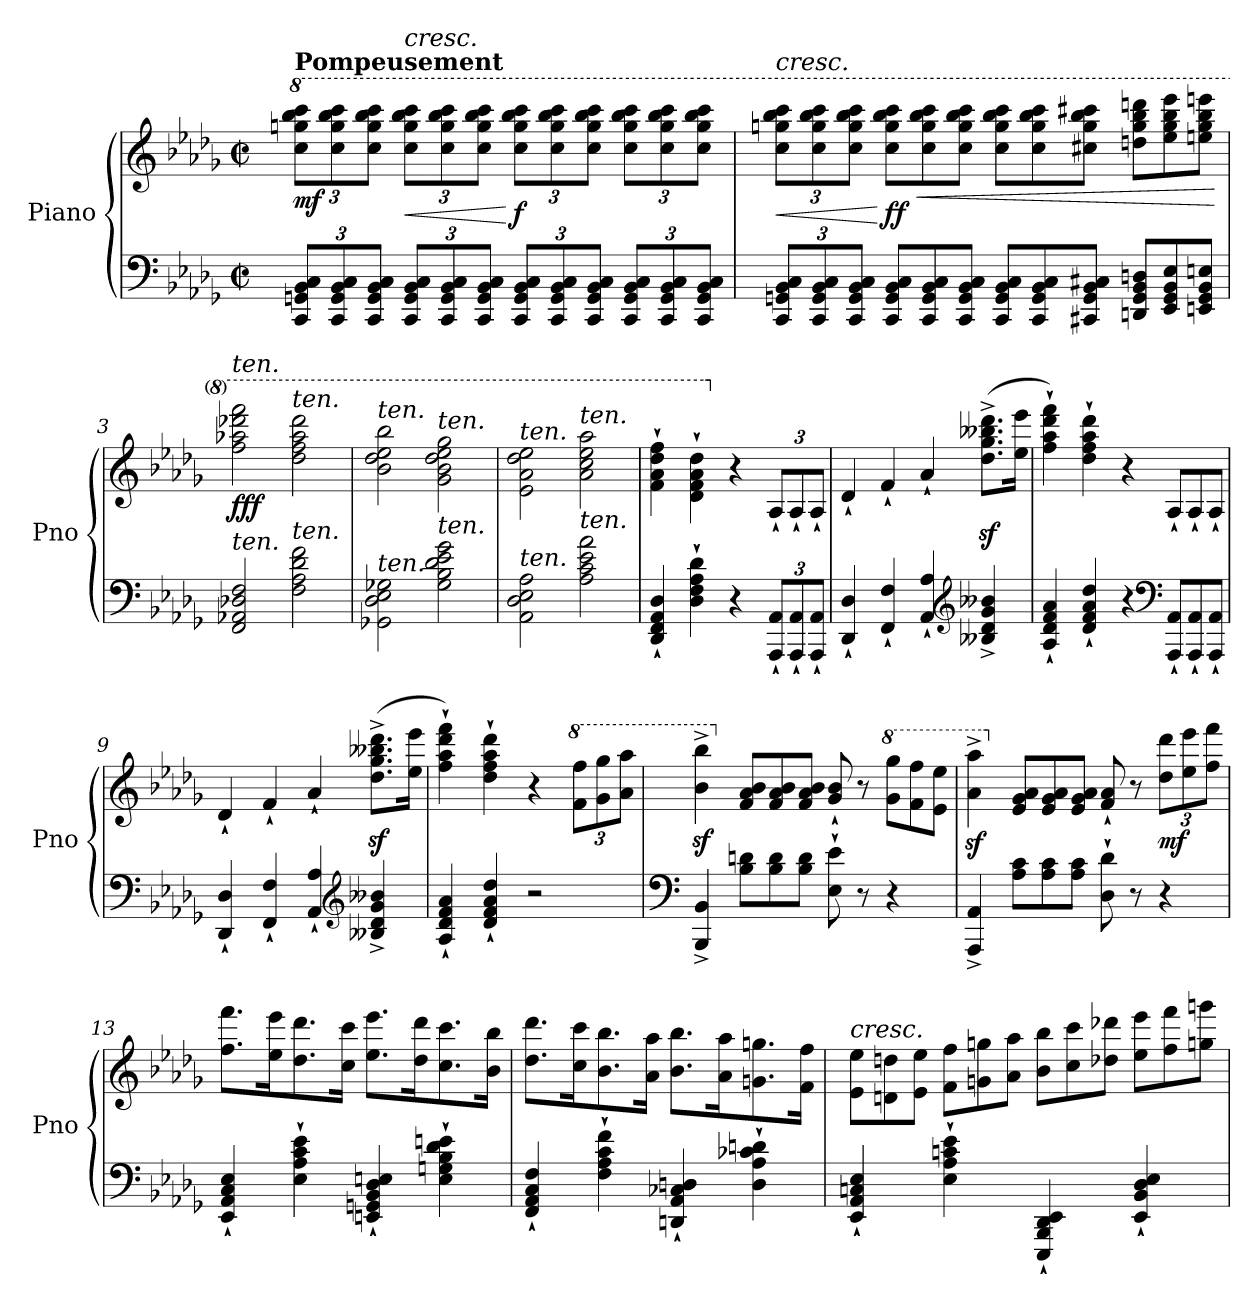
**kern	**kern	**dynam
*part1	*part1	*part1
*staff2	*staff1	*staff1/2
*I"Piano	*	*
*I'Pno	*	*
*clefF4	*clefG2	*
*k[b-e-a-d-g-]	*k[b-e-a-d-g-]	*
*M2/2	*M2/2	*
*met(c|)	*met(c|)	*
*Xbrackettup	*	*
*	*8va	*
*	*Xbrackettup	*
=1	=1	=1
!	!LO:TX:a:B:t=Pompeusement	!
!	!	!LO:DY:b
12CC/ 12GGn/ 12BB-/ 12C/L	12ccc\ 12gggn\ 12bbb-\ 12cccc\L	mf
12CC/ 12GG/ 12BB-/ 12C/	12ccc\ 12ggg\ 12bbb-\ 12cccc\	.
12CC/ 12GG/ 12BB-/ 12C/J	12ccc\ 12ggg\ 12bbb-\ 12cccc\J	.
!	!LO:TX:a:i:t=cresc.	!
!	!	!LO:HP:b
12CC/ 12GG/ 12BB-/ 12C/L	12ccc\ 12ggg\ 12bbb-\ 12cccc\L	<
12CC/ 12GG/ 12BB-/ 12C/	12ccc\ 12ggg\ 12bbb-\ 12cccc\	.
12CC/ 12GG/ 12BB-/ 12C/J	12ccc\ 12ggg\ 12bbb-\ 12cccc\J	.
!	!	!LO:DY:n=1:b
12CC/ 12GG/ 12BB-/ 12C/L	12ccc\ 12ggg\ 12bbb-\ 12cccc\L	[ f
12CC/ 12GG/ 12BB-/ 12C/	12ccc\ 12ggg\ 12bbb-\ 12cccc\	.
12CC/ 12GG/ 12BB-/ 12C/J	12ccc\ 12ggg\ 12bbb-\ 12cccc\J	.
12CC/ 12GG/ 12BB-/ 12C/L	12ccc\ 12ggg\ 12bbb-\ 12cccc\L	.
12CC/ 12GG/ 12BB-/ 12C/	12ccc\ 12ggg\ 12bbb-\ 12cccc\	.
12CC/ 12GG/ 12BB-/ 12C/J	12ccc\ 12ggg\ 12bbb-\ 12cccc\J	.
=2	=2	=2
!	!LO:TX:a:i:t=cresc.	!
!	!	!LO:HP:b
12CC/ 12GGn/ 12BB-/ 12C/L	12ccc\ 12gggn\ 12bbb-\ 12cccc\L	<
12CC/ 12GG/ 12BB-/ 12C/	12ccc\ 12ggg\ 12bbb-\ 12cccc\	.
12CC/ 12GG/ 12BB-/ 12C/J	12ccc\ 12ggg\ 12bbb-\ 12cccc\J	.
*Xtuplet	*Xtuplet	*
!	!	!LO:DY:n=1:b
12CC/ 12GG/ 12BB-/ 12C/L	12ccc\ 12ggg\ 12bbb-\ 12cccc\L	[ ff
!	!	!LO:HP:b
12CC/ 12GG/ 12BB-/ 12C/	12ccc\ 12ggg\ 12bbb-\ 12cccc\	<
12CC/ 12GG/ 12BB-/ 12C/J	12ccc\ 12ggg\ 12bbb-\ 12cccc\J	.
12CC/ 12GG/ 12BB-/ 12C/L	12ccc\ 12ggg\ 12bbb-\ 12cccc\L	.
12CC/ 12GG/ 12BB-/ 12C/	12ccc\ 12ggg\ 12bbb-\ 12cccc\	.
12CC#X/ 12GG/ 12BB-/ 12C#X/J	12ccc#X\ 12ggg\ 12bbb-\ 12cccc#X\J	.
12DDn/ 12GG/ 12BB-/ 12Dn/L	12dddn\ 12ggg\ 12bbb-\ 12ddddn\L	.
12EE-/ 12GG/ 12BB-/ 12E-/	12eee-\ 12ggg\ 12bbb-\ 12eeee-\	.
12EEn/ 12GG/ 12BB-/ 12En/J	12eeen\ 12ggg\ 12bbb-\ 12eeeen\J	.
.	.	[
!!LO:LB:g=z
=3	=3	=3
!	!LO:TX:a:i:t=ten.	!
!LO:TX:a:i:t=ten.	!	!
!	!	!LO:DY:b
2FF/ 2AA-X/ 2D-X/ 2F/	2fff\ 2aaa-X\ 2dddd-X\ 2ffff\	fff
!	!LO:TX:a:i:t=ten.	!
!LO:TX:a:i:t=ten.	!	!
2F\ 2A-\ 2d-\ 2f\	2ddd-\ 2fff\ 2aaa-\ 2dddd-\	.
=4	=4	=4
!	!LO:TX:a:i:t=ten.	!
!LO:TX:a:i:t=ten.	!	!
2GG-X\ 2D-\ 2E-\ 2G-X\	2bb-\ 2ddd-\ 2eee-\ 2bbb-\	.
!	!LO:TX:a:i:t=ten.	!
!LO:TX:a:i:t=ten.	!	!
2G-\ 2B-\ 2d-\ 2e-\ 2g-\	2gg-\ 2bb-\ 2ddd-\ 2eee-\ 2ggg-\	.
=5	=5	=5
!	!LO:TX:a:i:t=ten.	!
!LO:TX:a:i:t=ten.	!	!
2AA-\ 2D-\ 2E-\ 2A-\	2ee-\ 2aa-\ 2ddd-\ 2eee-\	.
!	!LO:TX:a:i:t=ten.	!
!LO:TX:a:i:t=ten.	!	!
2A-\ 2c\ 2e-\ 2a-\	2aa-\ 2ccc\ 2eee-\ 2aaa-\	.
=6	=6	=6
4DD-/` 4FF/` 4AA-/` 4D-/`	4ff\` 4aa-\` 4ddd-\` 4fff\`	.
4D-\` 4F\` 4A-\` 4d-\`	4dd-\` 4ff\` 4aa-\` 4ddd-\`	.
*	*X8va	*
4r	4r	.
*tuplet	*tuplet	*
12AAA-/` 12AA-/`L	12A-`/L	.
12AAA-/` 12AA-/`	12A-`/	.
12AAA-/` 12AA-/`J	12A-`/J	.
=7	=7	=7
4DD-/` 4D-/`	4d-`/	.
4FF/` 4F/`	4f`/	.
4AA-/` 4A-/`	4a-`/	.
*clefG2	*	*
4B--X/^ 4d-/^ 4g-/^ 4b--X/^	(8.dd-\z<^ 8.gg-\z<^ 8.bb--X\z<^ 8.ddd-\z<^L	.
.	16ee-\ 16eee-\Jk	.
!!LO:LB:g=z
=8	=8	=8
4A-/` 4d-/` 4f/` 4a-/`	4ff\` 4aa-\` 4ddd-\` 4fff\`)	.
4d-/` 4f/` 4a-/` 4dd-/`	4dd-\` 4ff\` 4aa-\` 4ddd-\`	.
4r	4r	.
*clefF4	*	*
*Xtuplet	*Xtuplet	*
12AAA-/` 12AA-/`L	12A-`/L	.
12AAA-/` 12AA-/`	12A-`/	.
12AAA-/` 12AA-/`J	12A-`/J	.
=9	=9	=9
4DD-/` 4D-/`	4d-`/	.
4FF/` 4F/`	4f`/	.
4AA-/` 4A-/`	4a-`/	.
*clefG2	*	*
4B--X/^ 4d-/^ 4g-/^ 4b--X/^	(8.dd-\z<^ 8.gg-\z<^ 8.bb--X\z<^ 8.ddd-\z<^L	.
.	16ee-\ 16eee-\Jk	.
=10	=10	=10
4A-/` 4d-/` 4f/` 4a-/`	4ff\` 4aa-\` 4ddd-\` 4fff\`)	.
4d-/` 4f/` 4a-/` 4dd-/`	4dd-\` 4ff\` 4aa-\` 4ddd-\`	.
2r	4r	.
*	*8va	*
*	*tuplet	*
.	12ff\ 12fff\L	.
.	12gg-\ 12ggg-\	.
.	12aa-\ 12aaa-\J	.
=11	=11	=11
*clefF4	*	*
4BBB-/^ 4BB-/^	4bb-\z<^ 4bbb-\z<^	.
*	*X8va	*
*	*Xtuplet	*
12B-\ 12dn\L	12f/ 12a-/ 12b-/L	.
12B-\ 12d\	12f/ 12a-/ 12b-/	.
12B-\ 12d\J	12f/ 12a-/ 12b-/J	.
8E-\` 8e-\`	8g-/` 8b-/`	.
8r	8r	.
*	*8va	*
4r	12gg-\ 12ggg-\L	.
.	12ff\ 12fff\	.
.	12ee-\ 12eee-\J	.
!!LO:LB:g=z
=12	=12	=12
4AAA-/^ 4AA-/^	4aa-\z<^ 4aaa-\z<^	.
*	*X8va	*
12A-\ 12c\L	12e-/ 12g-/ 12a-/L	.
12A-\ 12c\	12e-/ 12g-/ 12a-/	.
12A-\ 12c\J	12e-/ 12g-/ 12a-/J	.
8D-\` 8d-\`	8f/` 8a-/`	.
8r	8r	.
*	*tuplet	*
!	!	!LO:DY:b
4r	12dd-\ 12ddd-\L	mf
.	12ee-\ 12eee-\	.
.	12ff\ 12fff\J	.
=13	=13	=13
4EE-/` 4AA-/` 4C/` 4E-/`	8.ff\ 8.fff\L	.
.	16ee-\ 16eee-\K	.
4E-\` 4A-\` 4c\` 4e-\`	8.dd-\ 8.ddd-\	.
.	16cc\ 16ccc\Jk	.
4EEn/` 4GGn/` 4BB-/` 4D-/` 4En/`	8.ee-\ 8.eee-\L	.
.	16dd-\ 16ddd-\K	.
4E\` 4Gn\` 4B-\` 4d-\` 4en\`	8.cc\ 8.ccc\	.
.	16b-\ 16bb-\Jk	.
=14	=14	=14
4FF/` 4AA-/` 4C/` 4F/`	8.dd-\ 8.ddd-\L	.
.	16cc\ 16ccc\K	.
4F\` 4A-\` 4c\` 4f\`	8.b-\ 8.bb-\	.
.	16a-\ 16aa-\Jk	.
4DDn/` 4AA-/` 4C-X/` 4Dn/`	8.b-\ 8.bb-\L	.
.	16a-\ 16aa-\K	.
4D\` 4A-\` 4c-X\` 4dn\`	8.gn\ 8.ggn\	.
.	16f\ 16ff\Jk	.
!!LO:PB:g=z
=15	=15	=15
*	*Xtuplet	*
!	!LO:TX:a:i:t=cresc.	!
4EE-/` 4AA-/` 4Cn/` 4E-/`	12e-\ 12ee-\L	.
.	12dn\ 12ddn\	.
.	12e-\ 12ee-\J	.
4E-\` 4A-\` 4cn\` 4e-\`	12f\ 12ff\L	.
.	12gn\ 12ggn\	.
.	12a-\ 12aa-\J	.
4EEE-/` 4BBB-/` 4DD-/` 4EE-/`	12b-\ 12bb-\L	.
.	12cc\ 12ccc\	.
.	12dd-X\ 12ddd-X\J	.
4EE-/` 4BB-/` 4D-/` 4E-/`	12ee-\ 12eee-\L	.
.	12ff\ 12fff\	.
.	12ggn\ 12gggn\J	.
=	=	=
*-	*-	*-
